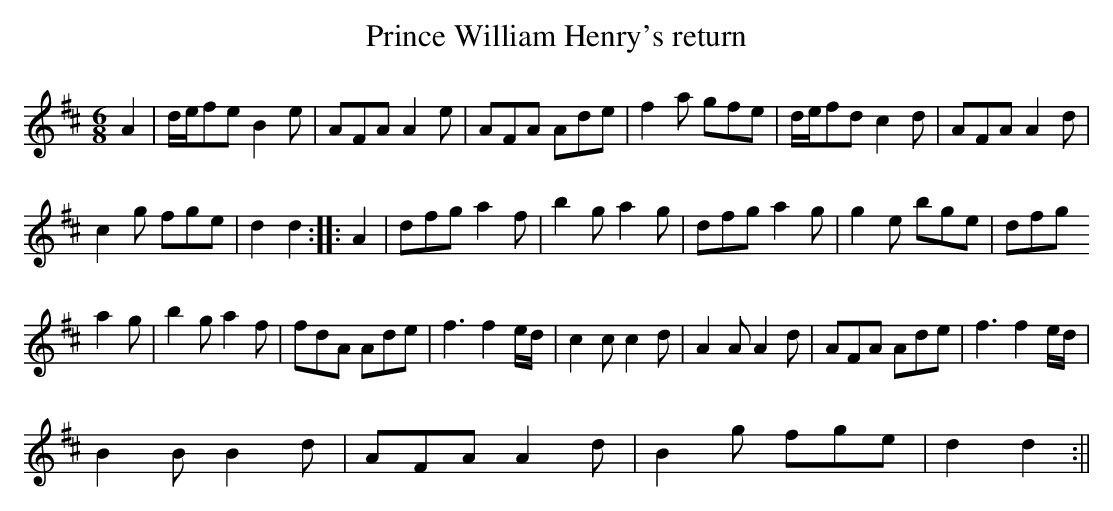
X:1.1
T: Prince William Henry's return
M: 6/8
L: 1/8
K: D
A2 | d/e/fe B2 e | AFA A2 e | AFA Ade | f2a gfe | d/e/fd c2d | AFA A2d |
c2g fge | d2d2:||:A2 | dfg a2f | b2g a2g | dfg a2g | g2e bge | dfg
a2g |b2g a2f | fdA Ade | f3f2 e/d/ | c2c c2d | A2A A2d | AFA Ade | f3 f2e/d/ |
B2B B2d | AFA A2d | B2g fge | d2d2:||
